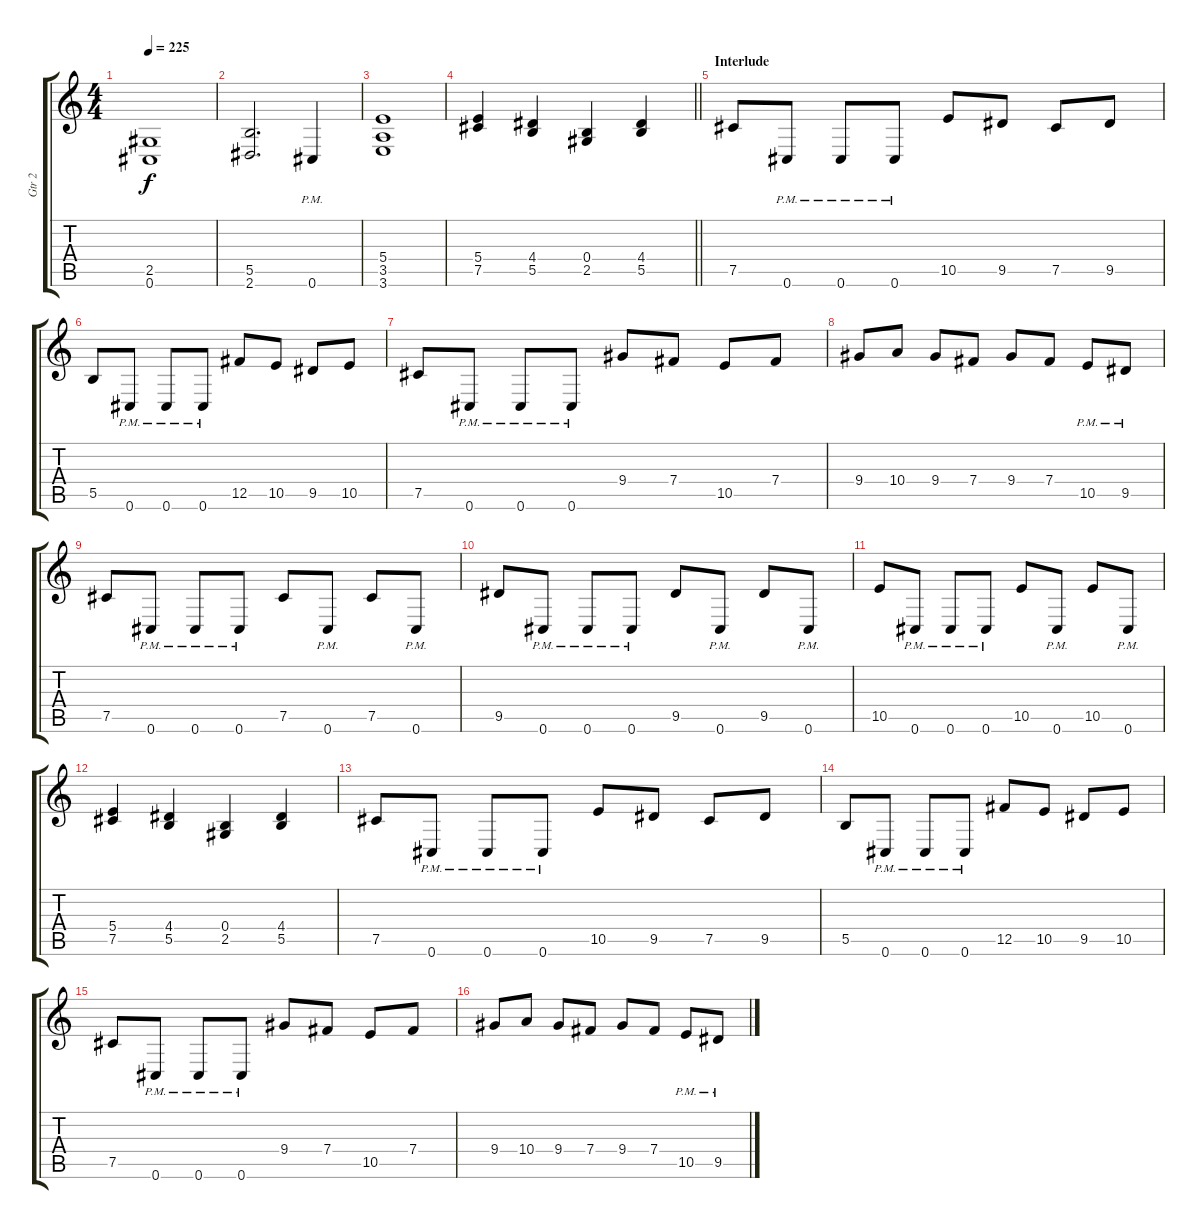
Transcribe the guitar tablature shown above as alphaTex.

\track ("Gtr 2" "Gtr 2") {instrument distortionguitar}
\staff {score tabs}
\tuning (Db4 Ab3 E3 B2 Gb2 Db2) {hide}
\ts (4 4)
\tempo 225
\clef g2
\ks c
(2.5 0.6).1{dy f} |
(5.5 2.6).2{d} 0.6{pm}.4 |
(5.4 3.5 3.6).1 |
\barLineRight lightlight
(5.4 7.5).4 (4.4 5.5).4 (0.4 2.5).4 (4.4 5.5).4 |
\section ("" "Interlude")
7.5.8 0.6{pm}.8 0.6{pm}.8 0.6{pm}.8 10.5.8 9.5.8 7.5.8 9.5.8 |
5.5.8 0.6{pm}.8 0.6{pm}.8 0.6{pm}.8 12.5.8 10.5.8 9.5.8 10.5.8 |
7.5.8 0.6{pm}.8 0.6{pm}.8 0.6{pm}.8 9.4.8 7.4.8 10.5.8 7.4.8 |
9.4.8 10.4.8 9.4.8 7.4.8 9.4.8 7.4.8 10.5{pm}.8 9.5{pm}.8 |
7.5.8 0.6{pm}.8 0.6{pm}.8 0.6{pm}.8 7.5.8 0.6{pm}.8 7.5.8 0.6{pm}.8 |
9.5.8 0.6{pm}.8 0.6{pm}.8 0.6{pm}.8 9.5.8 0.6{pm}.8 9.5.8 0.6{pm}.8 |
10.5.8 0.6{pm}.8 0.6{pm}.8 0.6{pm}.8 10.5.8 0.6{pm}.8 10.5.8 0.6{pm}.8 |
(5.4 7.5).4 (4.4 5.5).4 (0.4 2.5).4 (4.4 5.5).4 |
7.5.8 0.6{pm}.8 0.6{pm}.8 0.6{pm}.8 10.5.8 9.5.8 7.5.8 9.5.8 |
5.5.8 0.6{pm}.8 0.6{pm}.8 0.6{pm}.8 12.5.8 10.5.8 9.5.8 10.5.8 |
7.5.8 0.6{pm}.8 0.6{pm}.8 0.6{pm}.8 9.4.8 7.4.8 10.5.8 7.4.8 |
9.4.8 10.4.8 9.4.8 7.4.8 9.4.8 7.4.8 10.5{pm}.8 9.5{pm}.8
